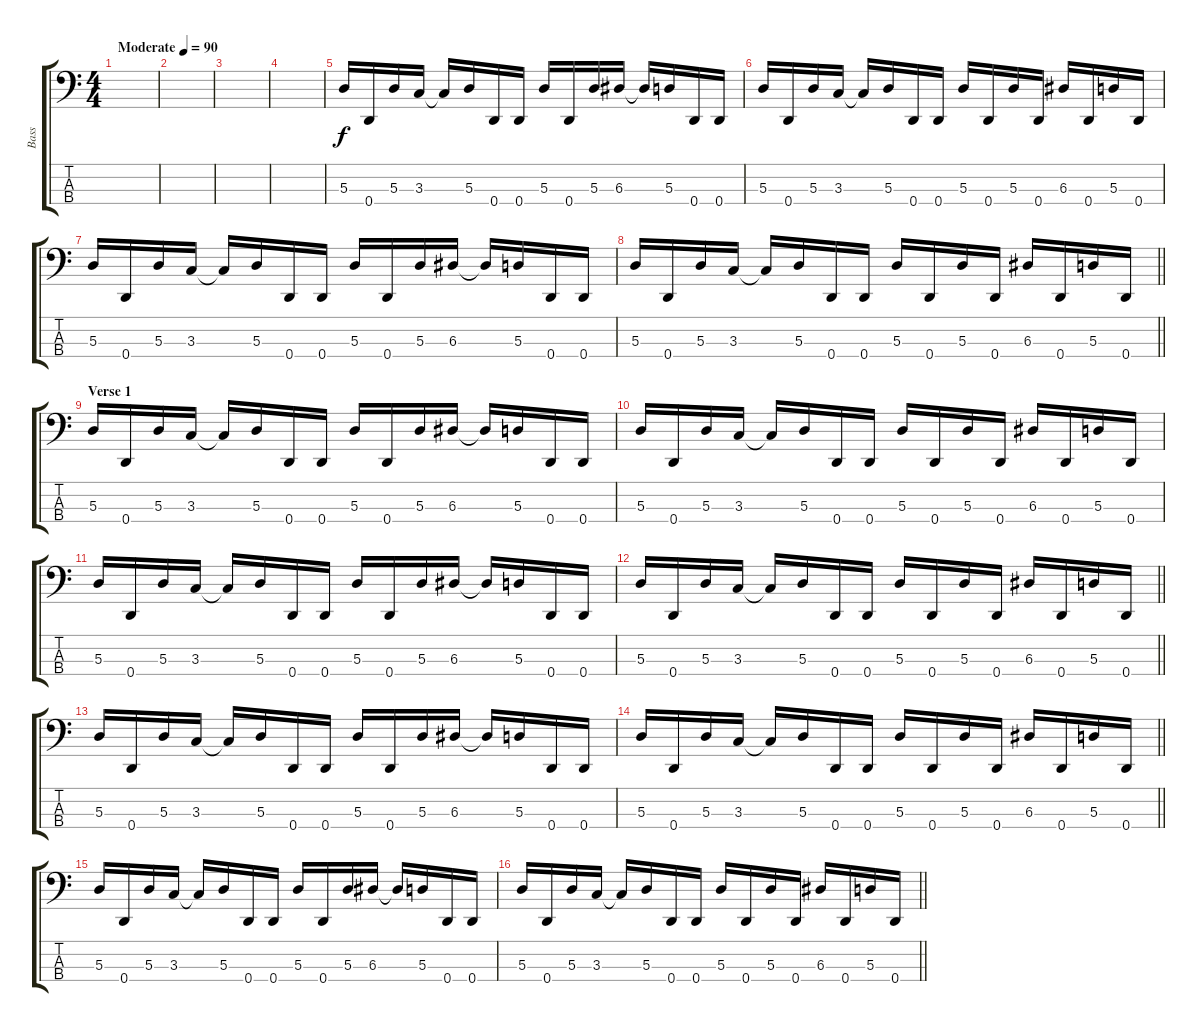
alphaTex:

\track ("Bass" "Bass") {instrument electricbasspick}
\staff {score tabs}
\tuning (G2 D2 A1 D1) {hide}
\ts (4 4)
\tempo (90 "Moderate")
\clef f4
\ks c
|
|
|
|
5.3.16 0.4.16 5.3.16 3.3.16 3.3{t}.16 5.3.16 0.4.16 0.4.16 5.3.16 0.4.16 5.3.16 6.3.16 6.3{t}.16 5.3.16 0.4.16 0.4.16 |
5.3.16 0.4.16 5.3.16 3.3.16 3.3{t}.16 5.3.16 0.4.16 0.4.16 5.3.16 0.4.16 5.3.16 0.4.16 6.3.16 0.4.16 5.3.16 0.4.16 |
5.3.16 0.4.16 5.3.16 3.3.16 3.3{t}.16 5.3.16 0.4.16 0.4.16 5.3.16 0.4.16 5.3.16 6.3.16 6.3{t}.16 5.3.16 0.4.16 0.4.16 |
\barLineRight lightlight
5.3.16 0.4.16 5.3.16 3.3.16 3.3{t}.16 5.3.16 0.4.16 0.4.16 5.3.16 0.4.16 5.3.16 0.4.16 6.3.16 0.4.16 5.3.16 0.4.16 |
\section ("" "Verse 1")
5.3.16 0.4.16 5.3.16 3.3.16 3.3{t}.16 5.3.16 0.4.16 0.4.16 5.3.16 0.4.16 5.3.16 6.3.16 6.3{t}.16 5.3.16 0.4.16 0.4.16 |
5.3.16 0.4.16 5.3.16 3.3.16 3.3{t}.16 5.3.16 0.4.16 0.4.16 5.3.16 0.4.16 5.3.16 0.4.16 6.3.16 0.4.16 5.3.16 0.4.16 |
5.3.16 0.4.16 5.3.16 3.3.16 3.3{t}.16 5.3.16 0.4.16 0.4.16 5.3.16 0.4.16 5.3.16 6.3.16 6.3{t}.16 5.3.16 0.4.16 0.4.16 |
\barLineRight lightlight
5.3.16 0.4.16 5.3.16 3.3.16 3.3{t}.16 5.3.16 0.4.16 0.4.16 5.3.16 0.4.16 5.3.16 0.4.16 6.3.16 0.4.16 5.3.16 0.4.16 |
5.3.16 0.4.16 5.3.16 3.3.16 3.3{t}.16 5.3.16 0.4.16 0.4.16 5.3.16 0.4.16 5.3.16 6.3.16 6.3{t}.16 5.3.16 0.4.16 0.4.16 |
\barLineRight lightlight
5.3.16 0.4.16 5.3.16 3.3.16 3.3{t}.16 5.3.16 0.4.16 0.4.16 5.3.16 0.4.16 5.3.16 0.4.16 6.3.16 0.4.16 5.3.16 0.4.16 |
5.3.16 0.4.16 5.3.16 3.3.16 3.3{t}.16 5.3.16 0.4.16 0.4.16 5.3.16 0.4.16 5.3.16 6.3.16 6.3{t}.16 5.3.16 0.4.16 0.4.16 |
\barLineRight lightlight
5.3.16 0.4.16 5.3.16 3.3.16 3.3{t}.16 5.3.16 0.4.16 0.4.16 5.3.16 0.4.16 5.3.16 0.4.16 6.3.16 0.4.16 5.3.16 0.4.16
